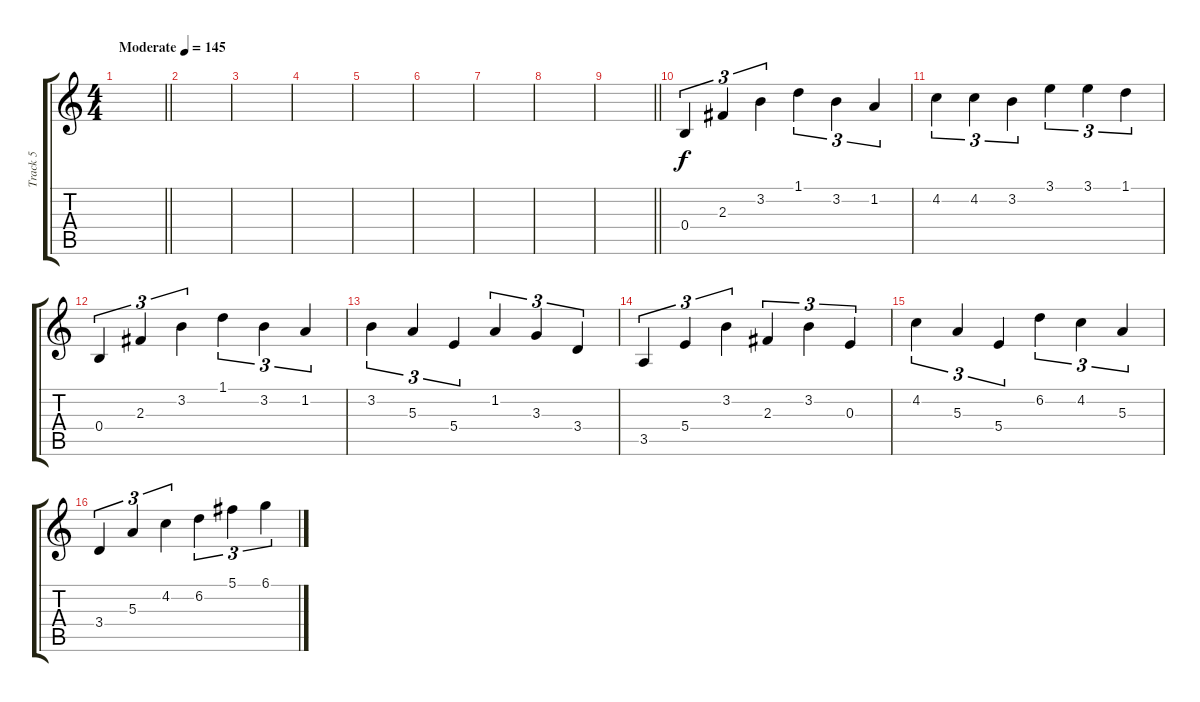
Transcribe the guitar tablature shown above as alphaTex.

\track ("Track 5" "Track 5") {instrument acousticguitarsteel}
\staff {score tabs}
\tuning (Db4 Ab3 E3 B2 Gb2 B1) {hide}
\ts (4 4)
\tempo (145 "Moderate")
\clef g2
\barLineRight lightlight
\ks c
|
\section ("" " ")
|
|
|
|
|
|
|
\barLineRight lightlight
|
\section ("" " ")
0.4.4{tu (3 2)} 2.3.4{tu (3 2)} 3.2.4{tu (3 2)} 1.1.4{tu (3 2)} 3.2.4{tu (3 2)} 1.2.4{tu (3 2)} |
4.2.4{tu (3 2)} 4.2.4{tu (3 2)} 3.2.4{tu (3 2)} 3.1.4{tu (3 2)} 3.1.4{tu (3 2)} 1.1.4{tu (3 2)} |
0.4.4{tu (3 2)} 2.3.4{tu (3 2)} 3.2.4{tu (3 2)} 1.1.4{tu (3 2)} 3.2.4{tu (3 2)} 1.2.4{tu (3 2)} |
3.2.4{tu (3 2)} 5.3.4{tu (3 2)} 5.4.4{tu (3 2)} 1.2.4{tu (3 2)} 3.3.4{tu (3 2)} 3.4.4{tu (3 2)} |
3.5.4{tu (3 2)} 5.4.4{tu (3 2)} 3.2.4{tu (3 2)} 2.3.4{tu (3 2)} 3.2.4{tu (3 2)} 0.3.4{tu (3 2)} |
4.2.4{tu (3 2)} 5.3.4{tu (3 2)} 5.4.4{tu (3 2)} 6.2.4{tu (3 2)} 4.2.4{tu (3 2)} 5.3.4{tu (3 2)} |
3.4.4{tu (3 2)} 5.3.4{tu (3 2)} 4.2.4{tu (3 2)} 6.2.4{tu (3 2)} 5.1.4{tu (3 2)} 6.1.4{tu (3 2)}
